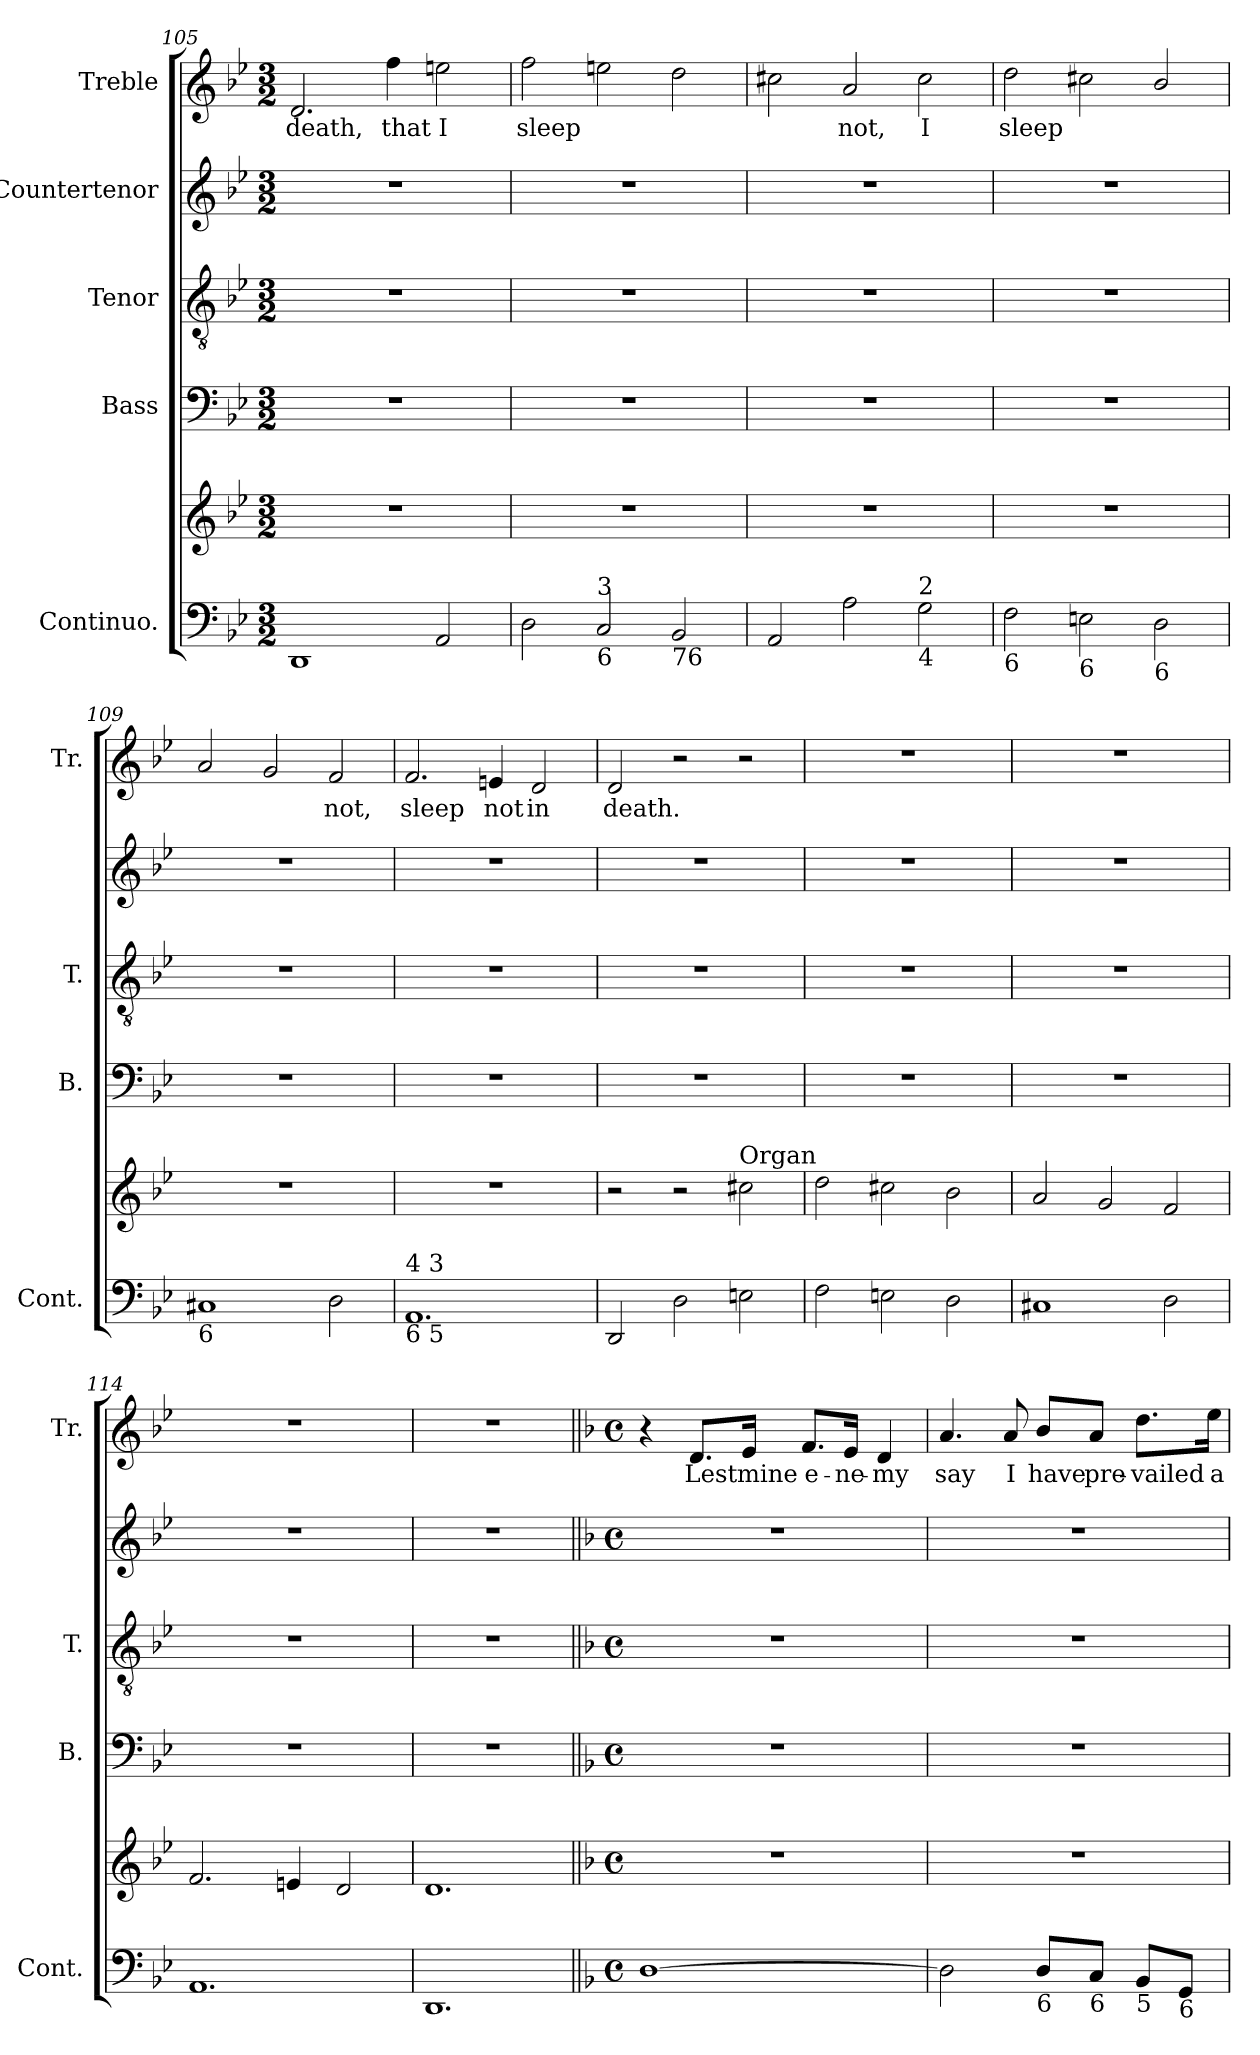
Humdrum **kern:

**kern	**kern	**kern	**kern	**kern	**kern	**text
*part5	*part5	*part4	*part3	*part2	*part1	*part1
*staff6	*staff5	*staff4	*staff3	*staff2	*staff1	*staff1
*I"Continuo.	*	*I"Bass	*I"Tenor	*I"Countertenor	*I"Treble	*
*I'Cont.	*	*I'B.	*I'T.	*	*I'Tr.	*
*clefF4	*clefG2	*clefF4	*clefGv2	*clefG2	*clefG2	*
*	*	*	*ITrd7c12	*	*	*
*k[b-e-]	*k[b-e-]	*k[b-e-]	*k[b-e-]	*k[b-e-]	*k[b-e-]	*
*g:	*g:	*g:	*g:	*g:	*g:	*
*M3/2	*M3/2	*M3/2	*M3/2	*M3/2	*M3/2	*
=105	=105	=105	=105	=105	=105	=105
!	!LO:N:vis=1	!LO:N:vis=1	!LO:N:vis=1	!LO:N:vis=1	!	!
!	!	!	!	!	!	!LO:LY:b:color=#000000
1DDi	1.r	1.r	1.r	1.r	2.di/	death,
!	!	!	!	!	!	!LO:LY:b:color=#000000
.	.	.	.	.	4ffi\	that
!	!	!	!	!	!	!LO:LY:b:color=#000000
2AAi/	.	.	.	.	2eeni\	I
!!LO:LB:g=z
=106	=106	=106	=106	=106	=106	=106
!	!LO:N:vis=1	!LO:N:vis=1	!LO:N:vis=1	!LO:N:vis=1	!	!
!	!	!	!	!	!	!LO:LY:b:color=#000000
2Di\	1.r	1.r	1.r	1.r	2ffi\	sleep
!LO:TX:b:t=6	!	!	!	!	!	!
!LO:TX:t=3	!	!	!	!	!	!
2Ci/	.	.	.	.	2eeni\	.
!LO:TX:b:t=76	!	!	!	!	!	!
2BB-i/	.	.	.	.	2ddi\	.
=107	=107	=107	=107	=107	=107	=107
!	!LO:N:vis=1	!LO:N:vis=1	!LO:N:vis=1	!LO:N:vis=1	!	!
2AAi/	1.r	1.r	1.r	1.r	2cc#Xi\	.
!	!	!	!	!	!	!LO:LY:b:color=#000000
2Ai\	.	.	.	.	2ai/	not,
!LO:TX:b:t=4	!	!	!	!	!	!
!LO:TX:t=2	!	!	!	!	!	!
!	!	!	!	!	!	!LO:LY:b:color=#000000
2Gi\	.	.	.	.	2cc#i\	I
=108	=108	=108	=108	=108	=108	=108
!	!LO:N:vis=1	!LO:N:vis=1	!LO:N:vis=1	!LO:N:vis=1	!	!
!LO:TX:b:t=6	!	!	!	!	!	!
!	!	!	!	!	!	!LO:LY:b:color=#000000
2Fi\	1.r	1.r	1.r	1.r	2ddi\	sleep
!LO:TX:b:t=6	!	!	!	!	!	!
2Eni\	.	.	.	.	2cc#Xi\	.
!LO:TX:b:t=6	!	!	!	!	!	!
2Di\	.	.	.	.	2b-i/	.
=109	=109	=109	=109	=109	=109	=109
!LO:TX:b:t=6	!	!	!	!	!	!
!	!LO:N:vis=1	!LO:N:vis=1	!LO:N:vis=1	!LO:N:vis=1	!	!
1C#Xi	1.r	1.r	1.r	1.r	2ai/	.
.	.	.	.	.	2gi/	.
!	!	!	!	!	!	!LO:LY:b:color=#000000
2Di\	.	.	.	.	2fi/	not,
!!LO:LB:g=z
=110	=110	=110	=110	=110	=110	=110
!	!LO:N:vis=1	!LO:N:vis=1	!LO:N:vis=1	!LO:N:vis=1	!	!
!LO:TX:b:t=6        5	!	!	!	!	!	!
!LO:TX:t=4        3	!	!	!	!	!	!
!	!	!	!	!	!	!LO:LY:b:color=#000000
1.AAi	1.r	1.r	1.r	1.r	2.fi/	sleep
!	!	!	!	!	!	!LO:LY:b:color=#000000
.	.	.	.	.	4eni/	not
!	!	!	!	!	!	!LO:LY:b:color=#000000
.	.	.	.	.	2di/	in
=111	=111	=111	=111	=111	=111	=111
!	!	!LO:N:vis=1	!LO:N:vis=1	!LO:N:vis=1	!	!
!	!	!	!	!	!	!LO:LY:b:color=#000000
2DDi/	2r	1.r	1.r	1.r	2di/	death.
2Di\	2r	.	.	.	2r	.
!	!LO:TX:a:t=Organ	!	!	!	!	!
2Eni\	2cc#Xi\	.	.	.	2r	.
=112	=112	=112	=112	=112	=112	=112
!	!	!LO:N:vis=1	!LO:N:vis=1	!LO:N:vis=1	!LO:N:vis=1	!
2Fi\	2ddi\	1.r	1.r	1.r	1.r	.
2Eni\	2cc#Xi\	.	.	.	.	.
2Di\	2b-i\	.	.	.	.	.
!!LO:LB:g=z
=113	=113	=113	=113	=113	=113	=113
!	!	!LO:N:vis=1	!LO:N:vis=1	!LO:N:vis=1	!LO:N:vis=1	!
1C#Xi	2ai/	1.r	1.r	1.r	1.r	.
.	2gi/	.	.	.	.	.
2Di\	2fi/	.	.	.	.	.
=114	=114	=114	=114	=114	=114	=114
!	!	!LO:N:vis=1	!LO:N:vis=1	!LO:N:vis=1	!LO:N:vis=1	!
1.AAi	2.fi/	1.r	1.r	1.r	1.r	.
.	4eni/	.	.	.	.	.
.	2di/	.	.	.	.	.
=115	=115	=115	=115	=115	=115	=115
!	!	!LO:N:vis=1	!LO:N:vis=1	!LO:N:vis=1	!LO:N:vis=1	!
1.DDi	1.di	1.r	1.r	1.r	1.r	.
!!LO:LB:g=z
=116||	=116||	=116||	=116||	=116||	=116||	=116||
*k[b-]	*k[b-]	*k[b-]	*k[b-]	*k[b-]	*k[b-]	*
*F:	*F:	*F:	*F:	*F:	*F:	*
*M4/4	*M4/4	*M4/4	*M4/4	*M4/4	*M4/4	*
*met(c)	*met(c)	*met(c)	*met(c)	*met(c)	*met(c)	*
[1Di	1r	1r	1r	1r	4r	.
!	!	!	!	!	!	!LO:LY:b:color=#000000
.	.	.	.	.	8.di/L	Lest
!	!	!	!	!	!	!LO:LY:b:color=#000000
.	.	.	.	.	16ei/Jk	mine
!	!	!	!	!	!	!LO:LY:b:color=#000000
.	.	.	.	.	8.fi/L	e-
!	!	!	!	!	!	!LO:LY:b:color=#000000
.	.	.	.	.	16ei/Jk	-ne-
!	!	!	!	!	!	!LO:LY:b:color=#000000
.	.	.	.	.	4di/	-my
=117	=117	=117	=117	=117	=117	=117
!	!	!	!	!	!	!LO:LY:b:color=#000000
2Di\]	1r	1r	1r	1r	4.ai/	say
!	!	!	!	!	!	!LO:LY:b:color=#000000
.	.	.	.	.	8ai/	I
!LO:TX:b:t=6	!	!	!	!	!	!
!	!	!	!	!	!	!LO:LY:b:color=#000000
8Di/L	.	.	.	.	8b-i/L	have
!LO:TX:b:t=6	!	!	!	!	!	!
!	!	!	!	!	!	!LO:LY:b:color=#000000
8Ci/J	.	.	.	.	8ai/J	pre-
!LO:TX:b:t=5	!	!	!	!	!	!
!	!	!	!	!	!	!LO:LY:b:color=#000000
8BB-i/L	.	.	.	.	8.ddi\L	-vailed
!LO:TX:b:t=6	!	!	!	!	!	!
8GGi/J	.	.	.	.	.	.
!	!	!	!	!	!	!LO:LY:b:color=#000000
.	.	.	.	.	16eei\Jk	a-
=	=	=	=	=	=	=
*-	*-	*-	*-	*-	*-	*-
